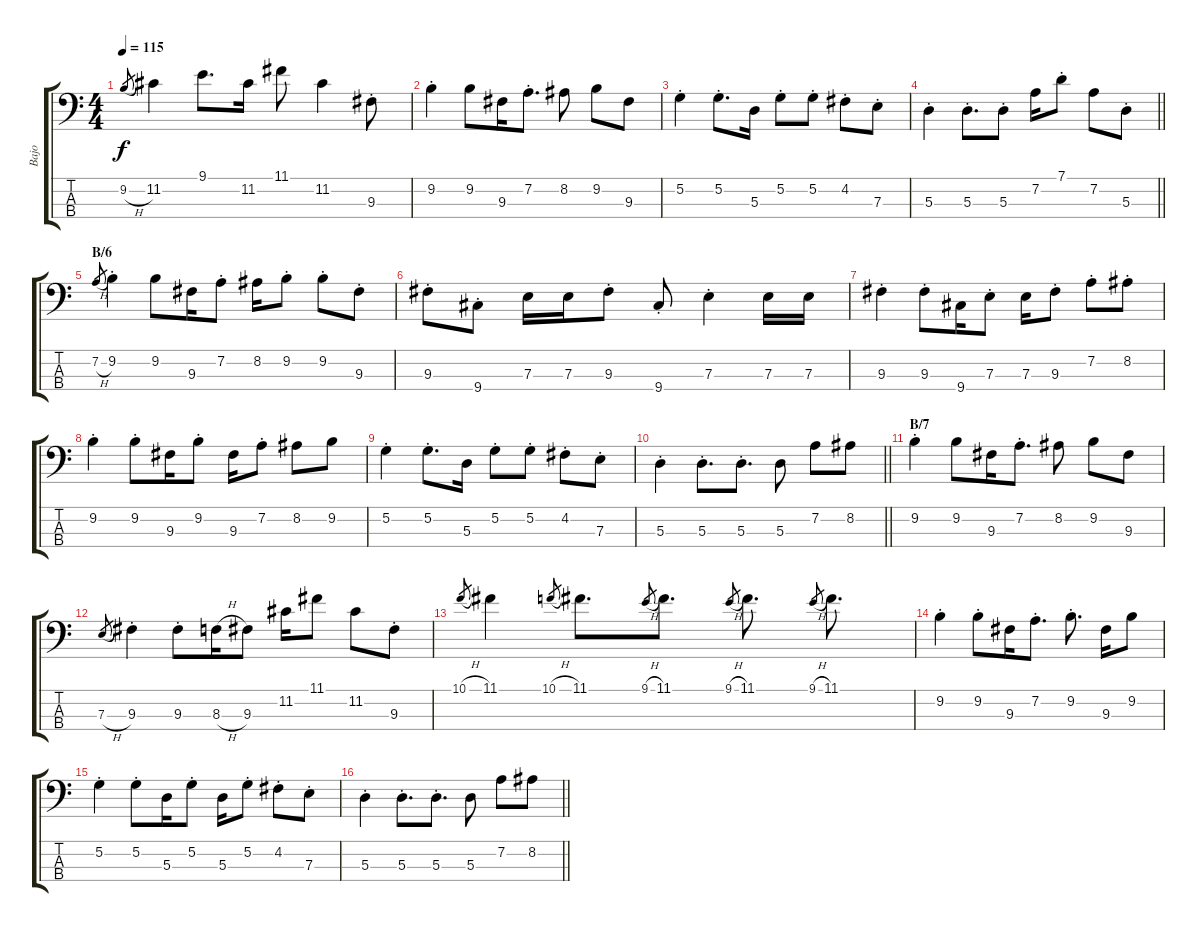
\track ("Bajo" "Bajo") {instrument electricbassfinger}
\staff {score tabs}
\tuning (G2 D2 A1 E1) {hide}
\ts (4 4)
\tempo 115
\clef f4
\ks c
9.2{h}.8{gr dy f} 11.2.4 9.1.8{d} 11.2.16 11.1.8 11.2.4 9.3{st}.8 |
9.2{st}.4 9.2.8 9.3.16 7.2{st}.8{d} 8.2.8 9.2.8 9.3.8 |
5.2{st}.4 5.2{st}.8{d} 5.3.16 5.2{st}.8 5.2{st}.8 4.2{st}.8 7.3{st}.8 |
\barLineRight lightlight
5.3{st}.4 5.3{st}.8{d} 5.3{st}.8 7.2.16 7.1{st}.8 7.2.8 5.3{st}.8 |
\section ("" "B/6")
7.2{h}.8{gr} 9.2{st}.4 9.2.8 9.3.16 7.2{st}.8 8.2.16 9.2{st}.8 9.2{st}.8 9.3{st}.8 |
9.3{st}.8 9.4{st}.8 7.3.16 7.3.16 9.3{st}.8 9.4{st}.8 7.3{st}.4 7.3.16 7.3.16 |
9.3{st}.4 9.3{st}.8 9.4.16 7.3{st}.8 7.3.16 9.3{st}.8 7.2{st}.8 8.2{st}.8 |
9.2{st}.4 9.2{st}.8 9.3.16 9.2{st}.8 9.3.16 7.2{st}.8 8.2.8 9.2.8 |
5.2{st}.4 5.2{st}.8{d} 5.3.16 5.2{st}.8 5.2{st}.8 4.2{st}.8 7.3{st}.8 |
\barLineRight lightlight
5.3{st}.4 5.3{st}.8{d} 5.3{st}.8{d} 5.3.8 7.2.8 8.2.8 |
\section ("" "B/7")
9.2{st}.4 9.2.8 9.3.16 7.2{st}.8{d} 8.2.8 9.2.8 9.3.8 |
7.3{h}.8{gr} 9.3{st}.4 9.3{st}.8 8.3{h}.16 9.3.8 11.2.16 11.1.8 11.2.8 9.3{st}.8 |
10.1{h}.8{gr} 11.1.4 10.1{h}.8{gr} 11.1.8{d} 9.1{h}.8{gr} 11.1.8{d} 9.1{h}.8{gr} 11.1.8{d} 9.1{h}.8{gr} 11.1.8{d} |
9.2{st}.4 9.2{st}.8 9.3.16 7.2{st}.8{d} 9.2{st}.8{d} 9.3.16 9.2.8 |
5.2{st}.4 5.2{st}.8 5.3.16 5.2{st}.8 5.3.16 5.2{st}.8 4.2{st}.8 7.3{st}.8 |
\barLineRight lightlight
5.3{st}.4 5.3{st}.8{d} 5.3{st}.8{d} 5.3.8 7.2.8 8.2.8
